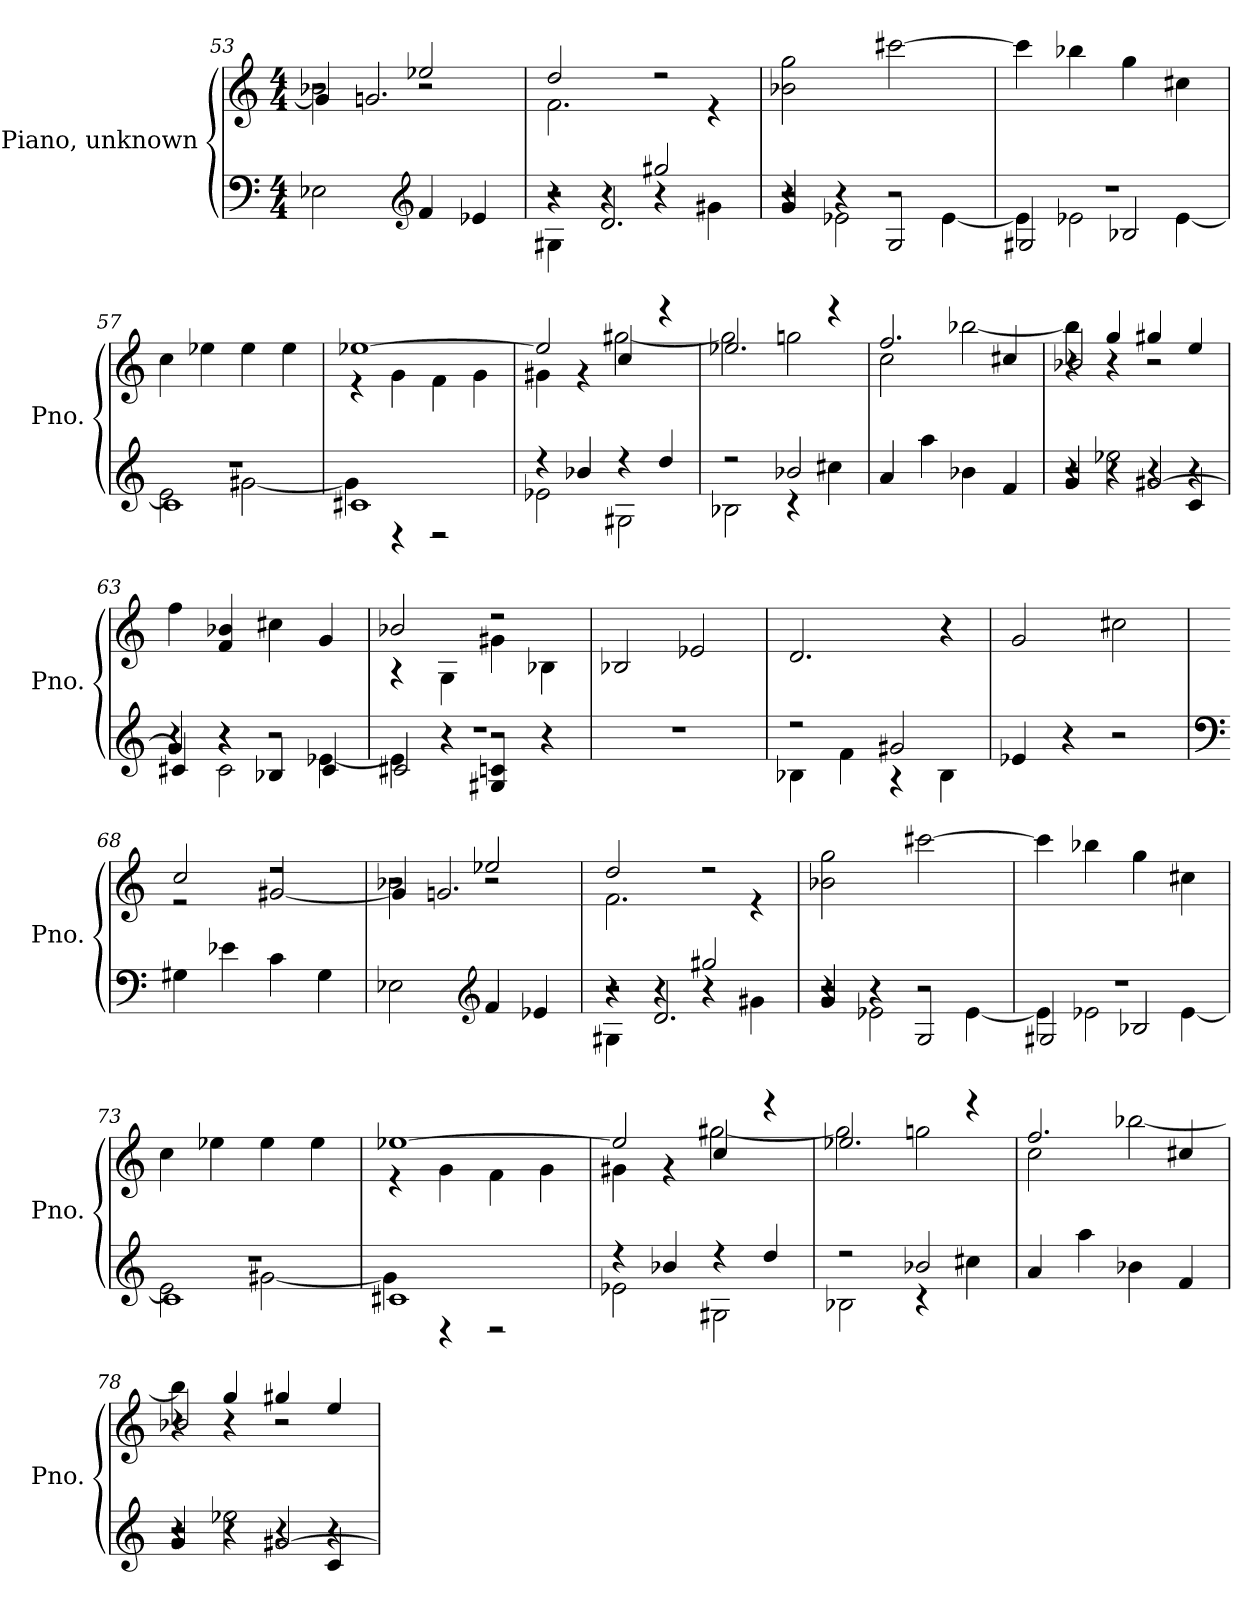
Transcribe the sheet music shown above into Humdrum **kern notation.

**kern	**kern
*part1	*part1
*staff2	*staff1
*I"Piano, unknown	*
*I'Pno.	*
*clefF4	*clefG2
*k[]	*k[]
*M4/4	*M4/4
=53	=53
*	*^
*	*	*^
2E-X\	2r	2b-X\	4g#/]
.	.	.	2.gn/
*clefG2	*	*	*
4f/	2ee-X/	2r	.
4e-X/	.	.	.
*	*	*v	*v
=54	=54	=54
*^	*	*
*	*^	*	*
2r	4G#X\	4r	2dd/	2.f\
.	4r	2.d/	.	.
2gg#X/	4r	.	2r	.
.	4g#X\	.	.	4r
*	*	*	*v	*v
!!LO:LB:g=z
=55	=55	=55	=55
4g/	4r	2r	2b-X\ 2gg\
4r	2e-X\	.	.
2r	.	2G/	[2ccc#X\
.	[4e-\	.	.
=56	=56	=56	=56
1r	4e-\]	2G#X/	4ccc#\]
.	2e-X\	.	4bb-X\
.	.	2B-X/	4gg\
.	[4e-\	.	4cc#X\
=57	=57	=57	=57
1r	2e-\]	1c	4cc\
.	.	.	4ee-X\
.	[2g#X\	.	4ee-\
.	.	.	4ee-\
*	*v	*v	*
=58	=58	=58
*	*	*^
1c#X	4g#\]	[1ee-X	4r
.	4r	.	4g\
.	2r	.	4f\
.	.	.	4g\
=59	=59	=59	=59
4r	2e-X\	2ee-/]	4g#X\
4b-X/	.	.	4r
4r	2G#X\	4cc/	[2gg#X\
4dd/	.	4r	.
=60	=60	=60	=60
2r	2B-X\	2.ee-X/	2gg#\]
2b-X/	4r	.	2ggn\
.	4cc#X\	4r	.
*v	*v	*	*
!!LO:LB:g=z	!!
=61	=61	=61
4a/	2.ff/	2cc\
4aa\	.	.
4b-X\	.	[2bb-X\
4f/	4cc#X/	.
=62	=62	=62
*^	*	*^
*	*^	*	*	*
2r	4r	4g/	4r	4bb-\]	2b-X/
.	2ee-X\	4r	4gg/	4r	.
[2g#X/	.	4r	4gg#X/	2r	2r
.	4r	4c/	4ee/	.	.
*	*	*	*v	*v	*v
=63	=63	=63	=63
4g#/]	4r	4c#X/	4ff\
4r	2c#\	4r	4f/ 4b-X/
2r	.	4B-X/	4cc#X\
.	[4e-X\	4c#/	4g/
=64	=64	=64	=64
*	*	*	*^
1r	4e-\]	2c#X/	2b-X/	4r
.	4r	.	.	4G\
.	2r	4G#X/ 4cn/	2r	4g#X\
.	.	4r	.	4B-X\
*v	*v	*v	*	*
*	*v	*v
=65	=65
1r	2B-X/
.	2e-X/
=66	=66
*^	*
2r	4B-X\	2.d/
.	4f\	.
2g#X/	4r	.
.	4B-\	4r
*v	*v	*
=67	=67
4e-X/	2g/
4r	.
2r	2cc#X\
!!LO:PB:g=z
=68	=68
*clefF4	*
*	*^
4G#X\	2cc/	2r
4e-X\	.	.
4c\	2r	[2g#X/
4G#\	.	.
=69	=69	=69
*	*	*^
2E-X\	2r	2b-X\	4g#/]
.	.	.	2.gn/
*clefG2	*	*	*
4f/	2ee-X/	2r	.
4e-X/	.	.	.
*	*	*v	*v
=70	=70	=70
*^	*	*
*	*^	*	*
2r	4G#X\	4r	2dd/	2.f\
.	4r	2.d/	.	.
2gg#X/	4r	.	2r	.
.	4g#X\	.	.	4r
*	*	*	*v	*v
=71	=71	=71	=71
4g/	4r	2r	2b-X\ 2gg\
4r	2e-X\	.	.
2r	.	2G/	[2ccc#X\
.	[4e-\	.	.
=72	=72	=72	=72
1r	4e-\]	2G#X/	4ccc#\]
.	2e-X\	.	4bb-X\
.	.	2B-X/	4gg\
.	[4e-\	.	4cc#X\
=73	=73	=73	=73
1r	2e-\]	1c	4cc\
.	.	.	4ee-X\
.	[2g#X\	.	4ee-\
.	.	.	4ee-\
*	*v	*v	*
!!LO:LB:g=z
=74	=74	=74
*	*	*^
1c#X	4g#\]	[1ee-X	4r
.	4r	.	4g\
.	2r	.	4f\
.	.	.	4g\
=75	=75	=75	=75
4r	2e-X\	2ee-/]	4g#X\
4b-X/	.	.	4r
4r	2G#X\	4cc/	[2gg#X\
4dd/	.	4r	.
=76	=76	=76	=76
2r	2B-X\	2.ee-X/	2gg#\]
2b-X/	4r	.	2ggn\
.	4cc#X\	4r	.
*v	*v	*	*
=77	=77	=77
4a/	2.ff/	2cc\
4aa\	.	.
4b-X\	.	[2bb-X\
4f/	4cc#X/	.
=78	=78	=78
*^	*	*^
*	*^	*	*	*
2r	4r	4g/	4r	4bb-\]	2b-X/
.	2ee-X\	4r	4gg/	4r	.
[2g#X/	.	4r	4gg#X/	2r	2r
.	4r	4c/	4ee/	.	.
*v	*v	*v	*	*	*
*	*v	*v	*v
=	=
*-	*-
